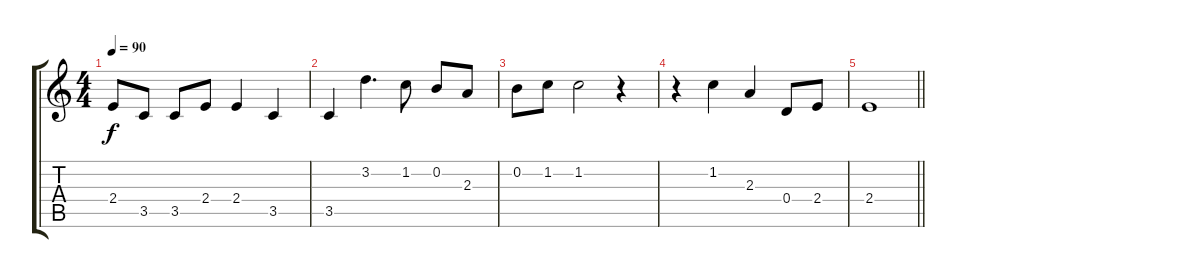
\track "" {instrument acousticguitarsteel}
\staff {score tabs}
\tuning (E4 B3 G3 D3 A2 E2) {hide}
\ts (4 4)
\tempo 90
\clef g2
\ks c
2.4.8{dy f} 3.5.8 3.5.8 2.4.8 2.4.4 3.5.4 |
3.5.4 3.2.4{d} 1.2.8 0.2.8 2.3.8 |
0.2.8 1.2.8 1.2.2 r.4 |
r.4 1.2.4 2.3.4 0.4.8 2.4.8 |
\barLineRight lightlight
2.4.1
